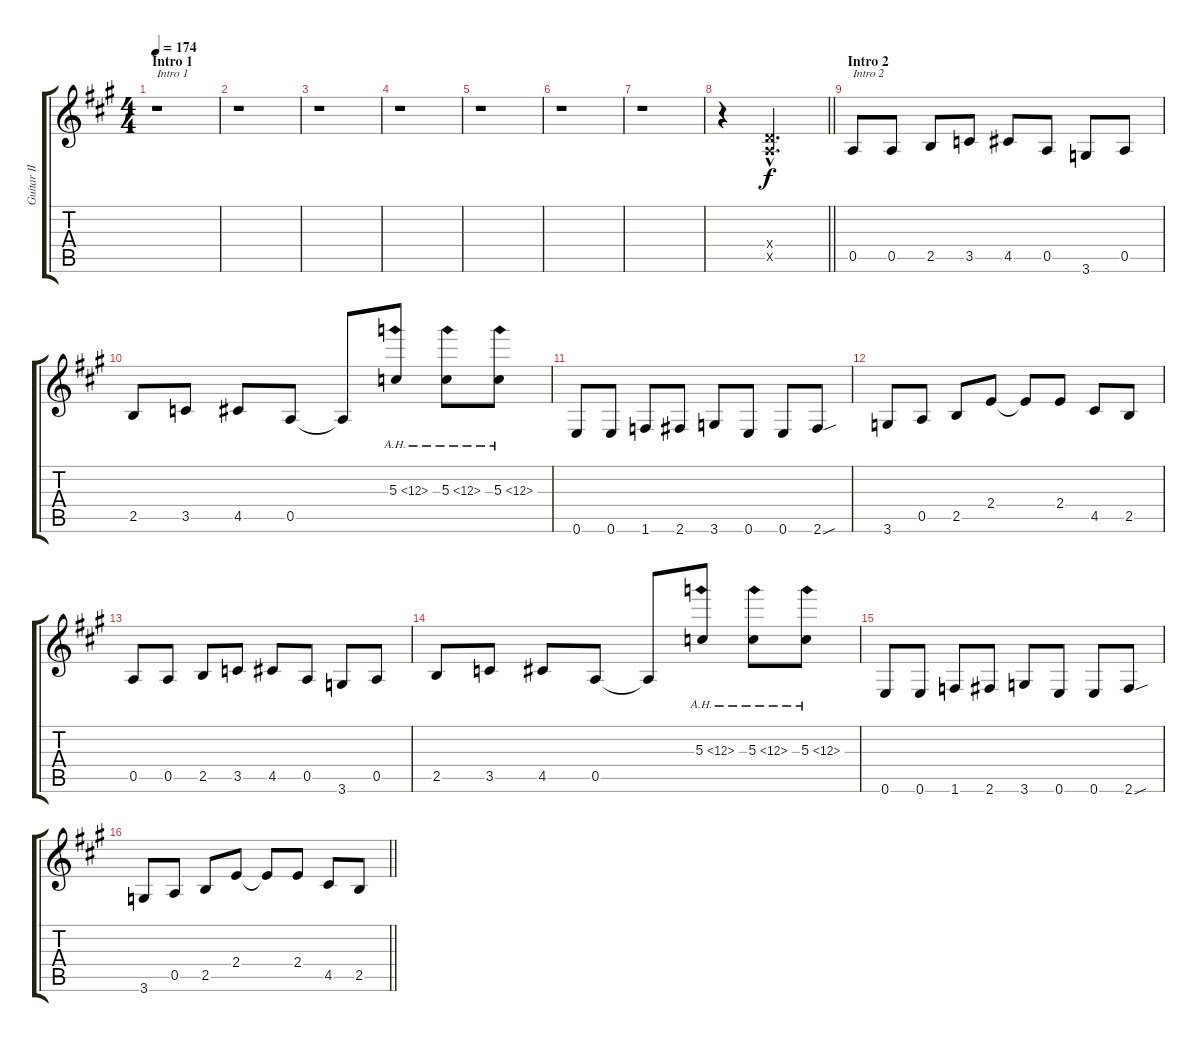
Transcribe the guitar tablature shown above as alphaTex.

\track ("Guitar II" "Guitar II") {instrument overdrivenguitar}
\staff {score tabs}
\tuning (E4 B3 G3 D3 A2 E2) {hide}
\ts (4 4)
\section ("" "Intro 1")
\tempo 174
\clef g2
\ks a
r.1{txt "Intro 1" dy f instrument overdrivenguitar} |
r.1 |
r.1 |
r.1 |
r.1 |
r.1 |
r.1 |
\barLineRight lightlight
r.4 (0.4{hac x} 0.5{hac x}).2{d} |
\section ("" "Intro 2")
0.5.8{txt "Intro 2"} 0.5.8 2.5.8 3.5.8 4.5.8 0.5.8 3.6.8 0.5.8 |
2.5.8 3.5.8 4.5.8 0.5.8 0.5{t}.8 5.3{ah 7}.8 5.3{ah 7}.8 5.3{ah 7}.8 |
0.6.8 0.6.8 1.6.8 2.6.8 3.6.8 0.6.8 0.6.8 2.6{sou}.8 |
3.6.8 0.5.8 2.5.8 2.4.8 2.4{t}.8 2.4.8 4.5.8 2.5.8 |
0.5.8 0.5.8 2.5.8 3.5.8 4.5.8 0.5.8 3.6.8 0.5.8 |
2.5.8 3.5.8 4.5.8 0.5.8 0.5{t}.8 5.3{ah 7}.8 5.3{ah 7}.8 5.3{ah 7}.8 |
0.6.8 0.6.8 1.6.8 2.6.8 3.6.8 0.6.8 0.6.8 2.6{sou}.8 |
\barLineRight lightlight
3.6.8 0.5.8 2.5.8 2.4.8 2.4{t}.8 2.4.8 4.5.8 2.5.8
